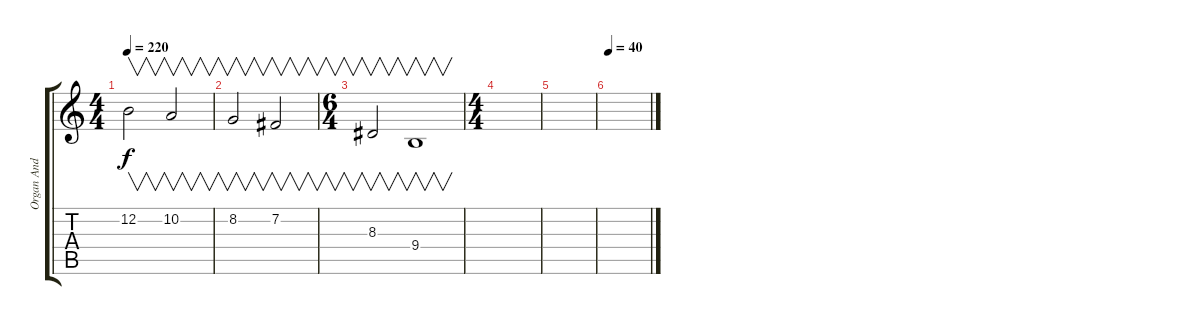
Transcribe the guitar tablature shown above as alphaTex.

\track ("Organ And String" "Organ And ") {instrument churchorgan}
\staff {score tabs}
\tuning (E4 B3 G3 D3 A2 E2) {hide}
\ts (4 4)
\tempo 220
\clef g2
\ks c
12.2.2{v dy f} 10.2.2{v} |
8.2.2{v} 7.2.2{v} |
\ts (6 4)
8.3.2{v} 9.4.1{v} |
\ts (4 4)
|
|
\tempo 40
